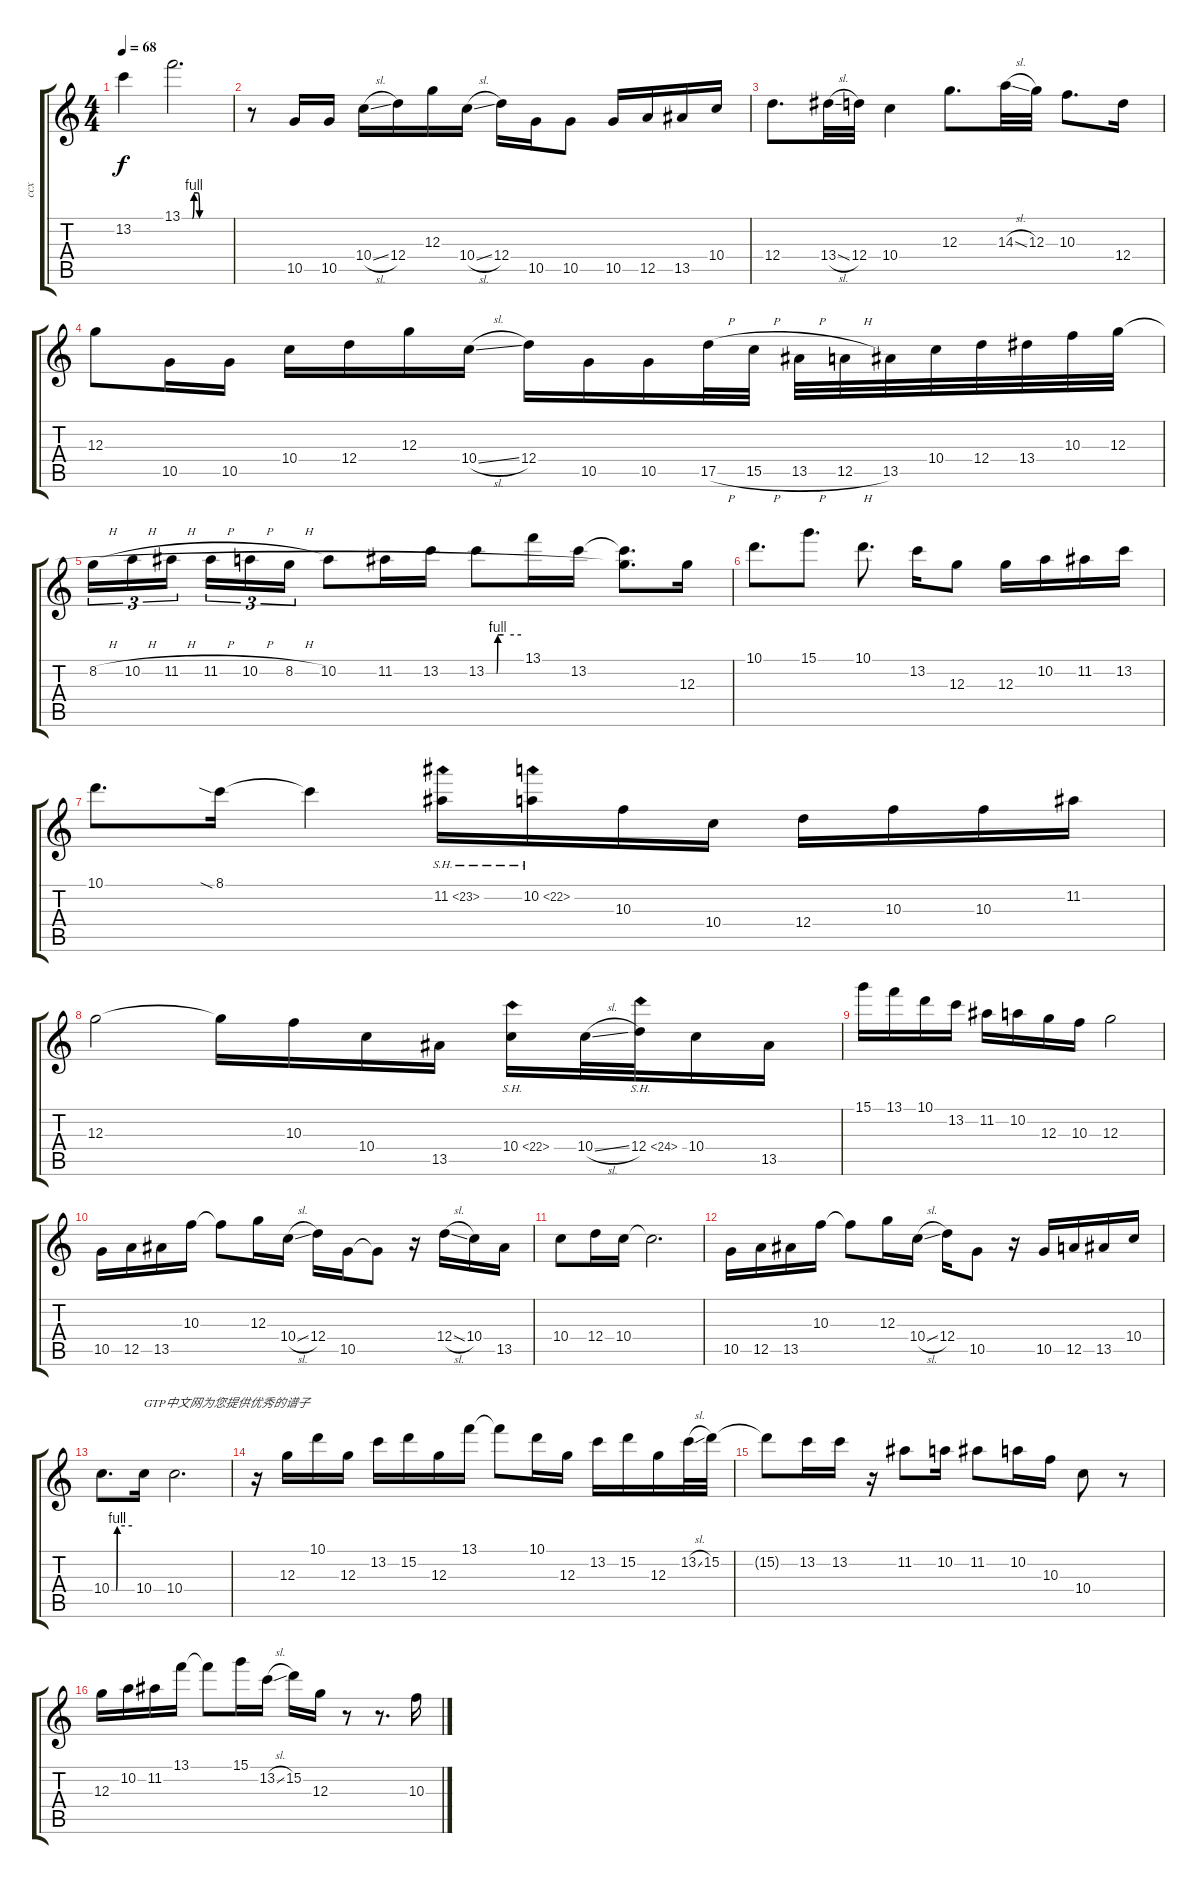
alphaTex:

\track ("ccx" "ccx") {instrument distortionguitar}
\staff {score tabs}
\tuning (E4 B3 G3 D3 A2 E2) {hide}
\ts (4 4)
\tempo 68
\clef g2
\ks c
13.2.4{dy f} 13.1{be (custom 0 0 10 0 13 0 15 4 20 4 22 0 32 0 45 0 60 0)}.2{d} |
r.8 10.5.16 10.5.16 10.4{sl}.16 12.4.16 12.3.16 10.4{sl}.16 12.4.16 10.5.16 10.5.8 10.5.16 12.5.16 13.5.16 10.4.16 |
12.4.8{d} 13.4{sl}.32 12.4.32 10.4.4 12.3.8{d} 14.3{sl}.32 12.3.32 10.3.8{d} 12.4.16 |
12.3.8 10.5.16 10.5.16 10.4.16 12.4.16 12.3.16 10.4{sl}.16 12.4.16 10.5.16 10.5.16 17.5{h}.32 15.5{h}.32 13.5{h}.32 12.5{h}.32 13.5.32 10.4.32 12.4.32 13.4.32 10.3.32 12.3.32 |
8.2{h}.16{tu (3 2)} 10.2{h}.16{tu (3 2)} 11.2{h}.16{tu (3 2) beam splitsecondary} 11.2{h}.16{tu (3 2)} 10.2{h}.16{tu (3 2)} 8.2{h}.16{tu (3 2)} 10.2.8 11.2.16 13.2.16 13.2{be (custom 0 0 18 0 20 4 30 4 60 4)}.8 13.1.16 13.2.16 (13.2{t} 12.3{t}).8{d} 12.3.16 |
10.1.8{d} 15.1.8{d} 10.1.8{d} 13.2.16 12.3.8 12.3.16 10.2.16 11.2.16 13.2.16 |
10.1.8{d} 8.1{sia}.16 8.1{t}.4 11.2{sh 12}.16 10.2{sh 12}.16 10.3.16 10.4.16 12.4.16 10.3.16 10.3.16 11.2.16 |
12.3.2 12.3{t}.16 10.3.16 10.4.16 13.5.16 10.4{sh 12}.16 10.4{sl}.32 12.4{sh 12}.32 10.4.16 13.5.16 |
15.1.16 13.1.16 10.1.16 13.2.16 11.2.16 10.2.16 12.3.16 10.3.16 12.3.2 |
10.5.16 12.5.16 13.5.16 10.3.16 10.3{t}.8 12.3.16 10.4{sl}.16 12.4.16 10.5.16 10.5{t}.8 r.16 12.4{sl}.16 10.4.16 13.5.16 |
10.4.8 12.4.16 10.4.16 10.4{t}.2{d} |
10.5.16 12.5.16 13.5.16 10.3.16 10.3{t}.8 12.3.16 10.4{sl}.16 12.4.16 10.5.8 r.16 10.5.16 12.5.16 13.5.16 10.4.16 |
10.4{be (custom 0 0 15 0 17 4 60 4)}.8{d} 10.4.16{txt "GTP中文网为您提供优秀的谱子"} 10.4.2{d} |
r.16 12.3.16 10.1.16 12.3.16 13.2.16 15.2.16 12.3.16 13.1.16 13.1{t}.8 10.1.16 12.3.16 13.2.16 15.2.16 12.3.16 13.2{sl}.32 15.2.32 |
15.2{t}.8 13.2.16 13.2.16 r.16 11.2.8 10.2.16 11.2.8 10.2.16 10.3.16 10.4.8 r.8 |
12.3.16 10.2.16 11.2.16 13.1.16 13.1{t}.8 15.1.16 13.2{sl}.16 15.2.16 12.3.16 r.8 r.8{d} 10.3.16
